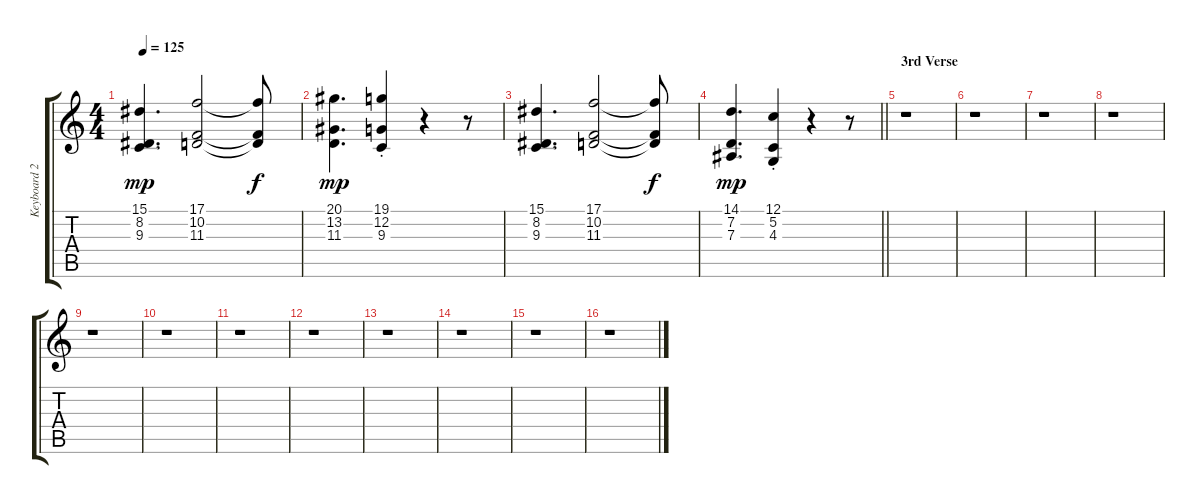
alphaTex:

\track ("Keyboard 2" "Keyboard 2") {instrument choiraahs}
\staff {score tabs}
\tuning (C4 G3 Eb3 Bb2 F2 C2) {hide}
\ts (4 4)
\tempo 125
\clef g2
\ks c
(15.1 8.2 9.3).4{d dy mp} (17.1 10.2 11.3).2 (17.1{t} 10.2{t} 11.3{t}).8{dy f} |
(20.1 13.2 11.3).4{d dy mp} (19.1{st} 12.2{st} 9.3{st}).4 r.4 r.8 |
(15.1 8.2 9.3).4{d} (17.1 10.2 11.3).2 (17.1{t} 10.2{t} 11.3{t}).8{dy f} |
\barLineRight lightlight
(14.1 7.2 7.3).4{d dy mp} (12.1{st} 5.2{st} 4.3{st}).4 r.4 r.8 |
\section ("" "3rd Verse")
r.1 |
r.1 |
r.1 |
r.1 |
r.1 |
r.1 |
r.1 |
r.1 |
r.1 |
r.1 |
r.1 |
r.1
